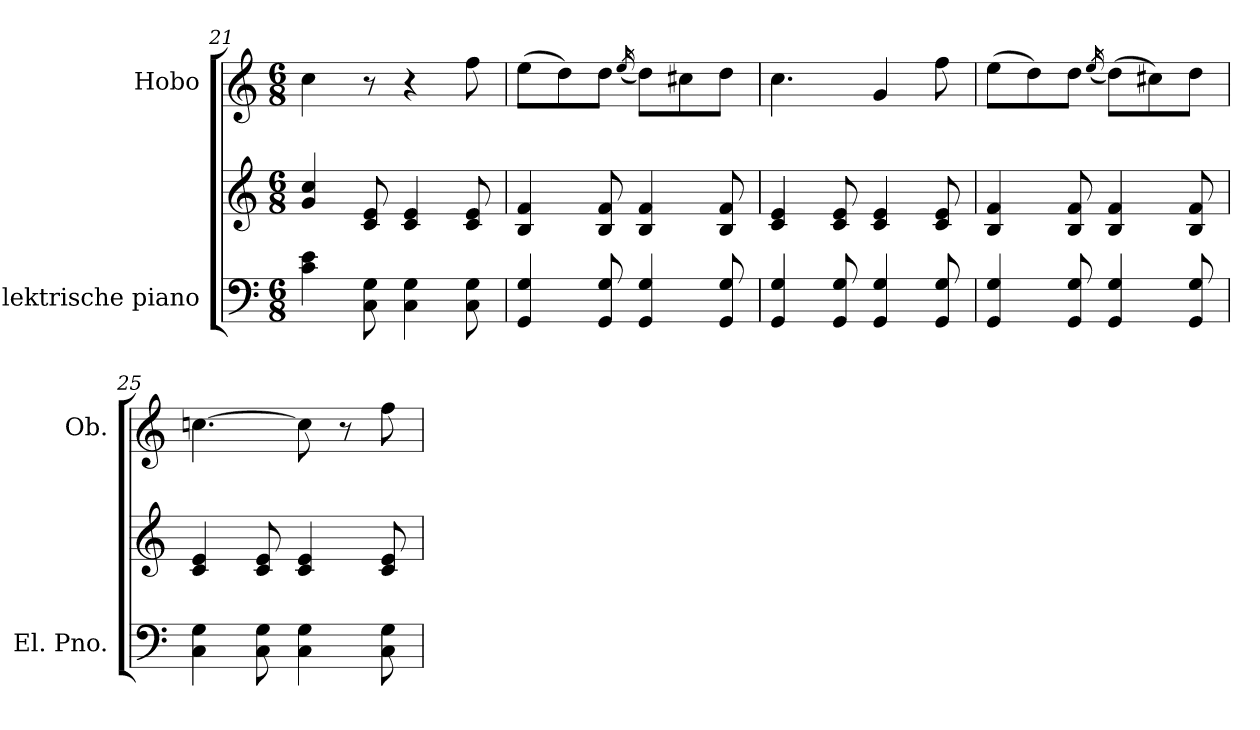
**kern	**kern	**kern
*part2	*part2	*part1
*staff3	*staff2	*staff1
*I"Elektrische piano	*	*I"Hobo
*I'El. Pno.	*	*I'Ob.
*clefF4	*clefG2	*clefG2
*k[]	*k[]	*k[]
*M6/8	*M6/8	*M6/8
=21	=21	=21
4c\ 4e\	4g/ 4cc/	4cc\
8C\ 8G\	8c/ 8e/	8r
4C\ 4G\	4c/ 4e/	4r
8C\ 8G\	8c/ 8e/	8ff\
=22	=22	=22
4GG/ 4G/	4B/ 4f/	(8ee\L
.	.	8dd\)
8GG/ 8G/	8B/ 8f/	8dd\J
.	.	(16qee/
4GG/ 4G/	4B/ 4f/	8dd\L)
.	.	8cc#X\
8GG/ 8G/	8B/ 8f/	8dd\J
!!LO:LB:g=z
=23	=23	=23
4GG/ 4G/	4c/ 4e/	4.cc\
8GG/ 8G/	8c/ 8e/	.
4GG/ 4G/	4c/ 4e/	4g/
8GG/ 8G/	8c/ 8e/	8ff\
=24	=24	=24
4GG/ 4G/	4B/ 4f/	(8ee\L
.	.	8dd\)
8GG/ 8G/	8B/ 8f/	8dd\J
.	.	(16qee/
4GG/ 4G/	4B/ 4f/	(8dd\L)
.	.	8cc#X\)
8GG/ 8G/	8B/ 8f/	8dd\J
=25	=25	=25
4C\ 4G\	4c/ 4e/	[4.ccn\
8C\ 8G\	8c/ 8e/	.
4C\ 4G\	4c/ 4e/	8cc\]
.	.	8r
8C\ 8G\	8c/ 8e/	8ff\
=	=	=
*-	*-	*-
